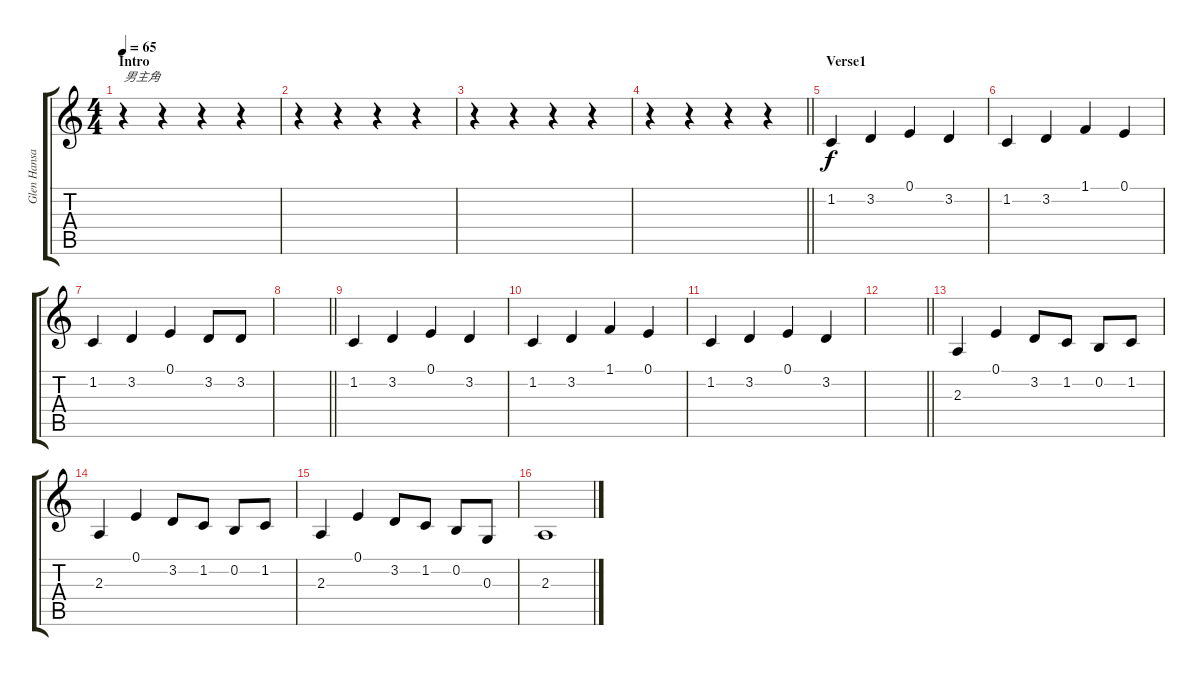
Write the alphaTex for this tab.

\track ("Glen Hansard" "Glen Hansa") {instrument whistle}
\staff {score tabs}
\tuning (E4 B3 G3 D3 A2 E2) {hide}
\ts (4 4)
\section ("" "Intro")
\tempo 65
\clef g2
\ks c
r.4{txt "男主角" dy f instrument whistle} r.4 r.4 r.4 |
r.4 r.4 r.4 r.4 |
r.4 r.4 r.4 r.4 |
\barLineRight lightlight
r.4 r.4 r.4 r.4 |
\section ("" "Verse1")
1.2.4 3.2.4 0.1.4 3.2.4 |
1.2.4 3.2.4 1.1.4 0.1.4 |
1.2.4 3.2.4 0.1.4 3.2.8 3.2.8 |
\barLineRight lightlight
|
1.2.4 3.2.4 0.1.4 3.2.4 |
1.2.4 3.2.4 1.1.4 0.1.4 |
1.2.4 3.2.4 0.1.4 3.2.4 |
\barLineRight lightlight
|
2.3.4 0.1.4 3.2.8 1.2.8 0.2.8 1.2.8 |
2.3.4 0.1.4 3.2.8 1.2.8 0.2.8 1.2.8 |
2.3.4 0.1.4 3.2.8 1.2.8 0.2.8 0.3.8 |
2.3.1
